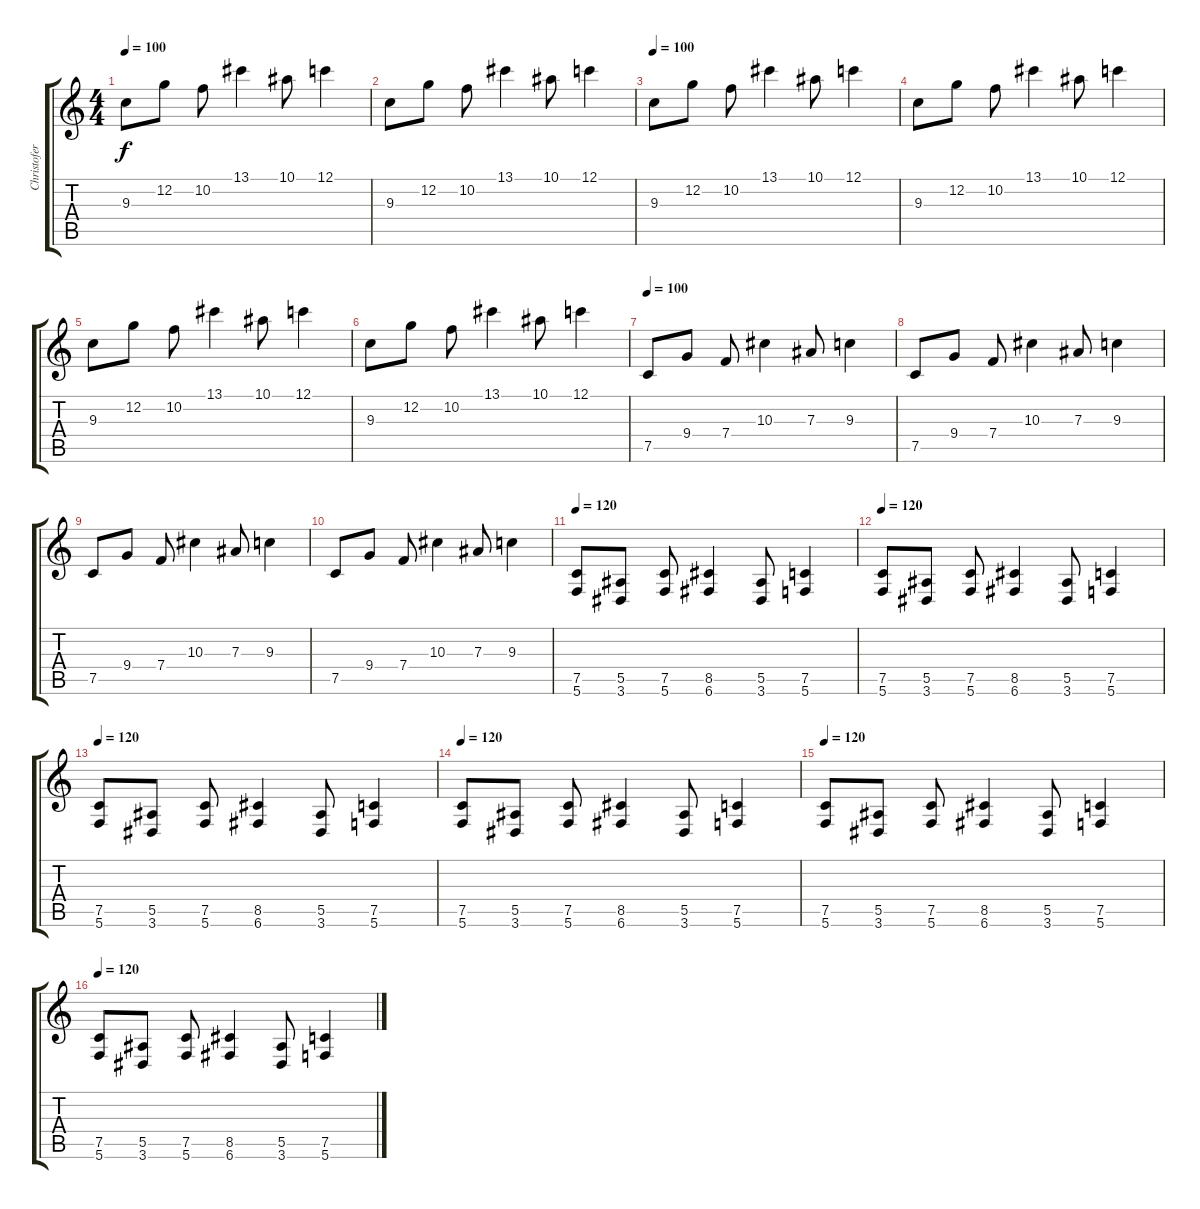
\track ("Christofer Johnsson (Guitar)" "Christofer") {instrument distortionguitar}
\staff {score tabs}
\tuning (C4 G3 Eb3 Bb2 F2 C2) {hide}
\ts (4 4)
\tempo 100
\clef g2
\ks c
9.3.8{dy f volume 11} 12.2.8 10.2.8 13.1.4 10.1.8 12.1.4 |
9.3.8 12.2.8 10.2.8 13.1.4 10.1.8 12.1.4 |
\tempo 100
9.3.8 12.2.8 10.2.8 13.1.4 10.1.8 12.1.4 |
9.3.8 12.2.8 10.2.8 13.1.4 10.1.8 12.1.4 |
9.3.8 12.2.8 10.2.8 13.1.4 10.1.8 12.1.4 |
9.3.8 12.2.8 10.2.8 13.1.4 10.1.8 12.1.4 |
\tempo 100
7.5.8 9.4.8 7.4.8 10.3.4 7.3.8 9.3.4 |
7.5.8 9.4.8 7.4.8 10.3.4 7.3.8 9.3.4 |
7.5.8 9.4.8 7.4.8 10.3.4 7.3.8 9.3.4 |
7.5.8 9.4.8 7.4.8 10.3.4 7.3.8 9.3.4 |
\tempo 120
(7.5 5.6).8{volume 12} (5.5 3.6).8 (7.5 5.6).8 (8.5 6.6).4 (5.5 3.6).8 (7.5 5.6).4 |
\tempo 120
(7.5 5.6).8{volume 12} (5.5 3.6).8 (7.5 5.6).8 (8.5 6.6).4 (5.5 3.6).8 (7.5 5.6).4 |
\tempo 120
(7.5 5.6).8{volume 12} (5.5 3.6).8 (7.5 5.6).8 (8.5 6.6).4 (5.5 3.6).8 (7.5 5.6).4 |
\tempo 120
(7.5 5.6).8{volume 12} (5.5 3.6).8 (7.5 5.6).8 (8.5 6.6).4 (5.5 3.6).8 (7.5 5.6).4 |
\tempo 120
(7.5 5.6).8{volume 12} (5.5 3.6).8 (7.5 5.6).8 (8.5 6.6).4 (5.5 3.6).8 (7.5 5.6).4 |
\tempo 120
(7.5 5.6).8{volume 12} (5.5 3.6).8 (7.5 5.6).8 (8.5 6.6).4 (5.5 3.6).8 (7.5 5.6).4
